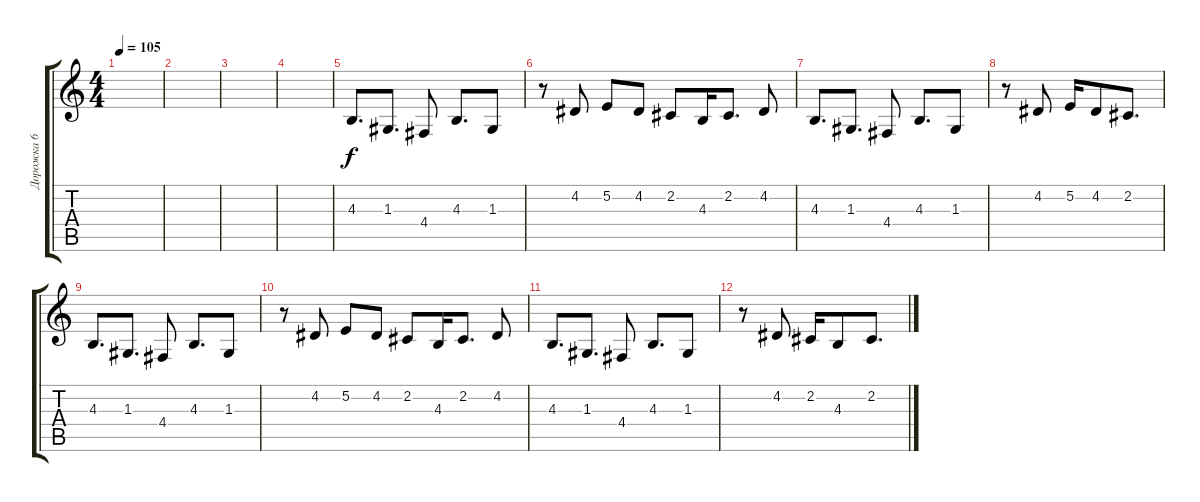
\track ("Дорожка 6" "Дорожка 6") {instrument trombone}
\staff {score tabs}
\tuning (E4 B3 G3 D3 A2 E2) {hide}
\ts (4 4)
\tempo 105
\clef g2
\ks c
|
|
|
|
4.3.8{d} 1.3.8{d} 4.4.8 4.3.8{d} 1.3.8 |
r.8 4.2.8 5.2.8 4.2.8 2.2.8 4.3.16 2.2.8{d} 4.2.8 |
4.3.8{d} 1.3.8{d} 4.4.8 4.3.8{d} 1.3.8 |
r.8 4.2.8 5.2.16 4.2.8 2.2.8{d} |
4.3.8{d} 1.3.8{d} 4.4.8 4.3.8{d} 1.3.8 |
r.8 4.2.8 5.2.8 4.2.8 2.2.8 4.3.16 2.2.8{d} 4.2.8 |
4.3.8{d} 1.3.8{d} 4.4.8 4.3.8{d} 1.3.8 |
r.8 4.2.8 2.2.16 4.3.8 2.2.8{d}
